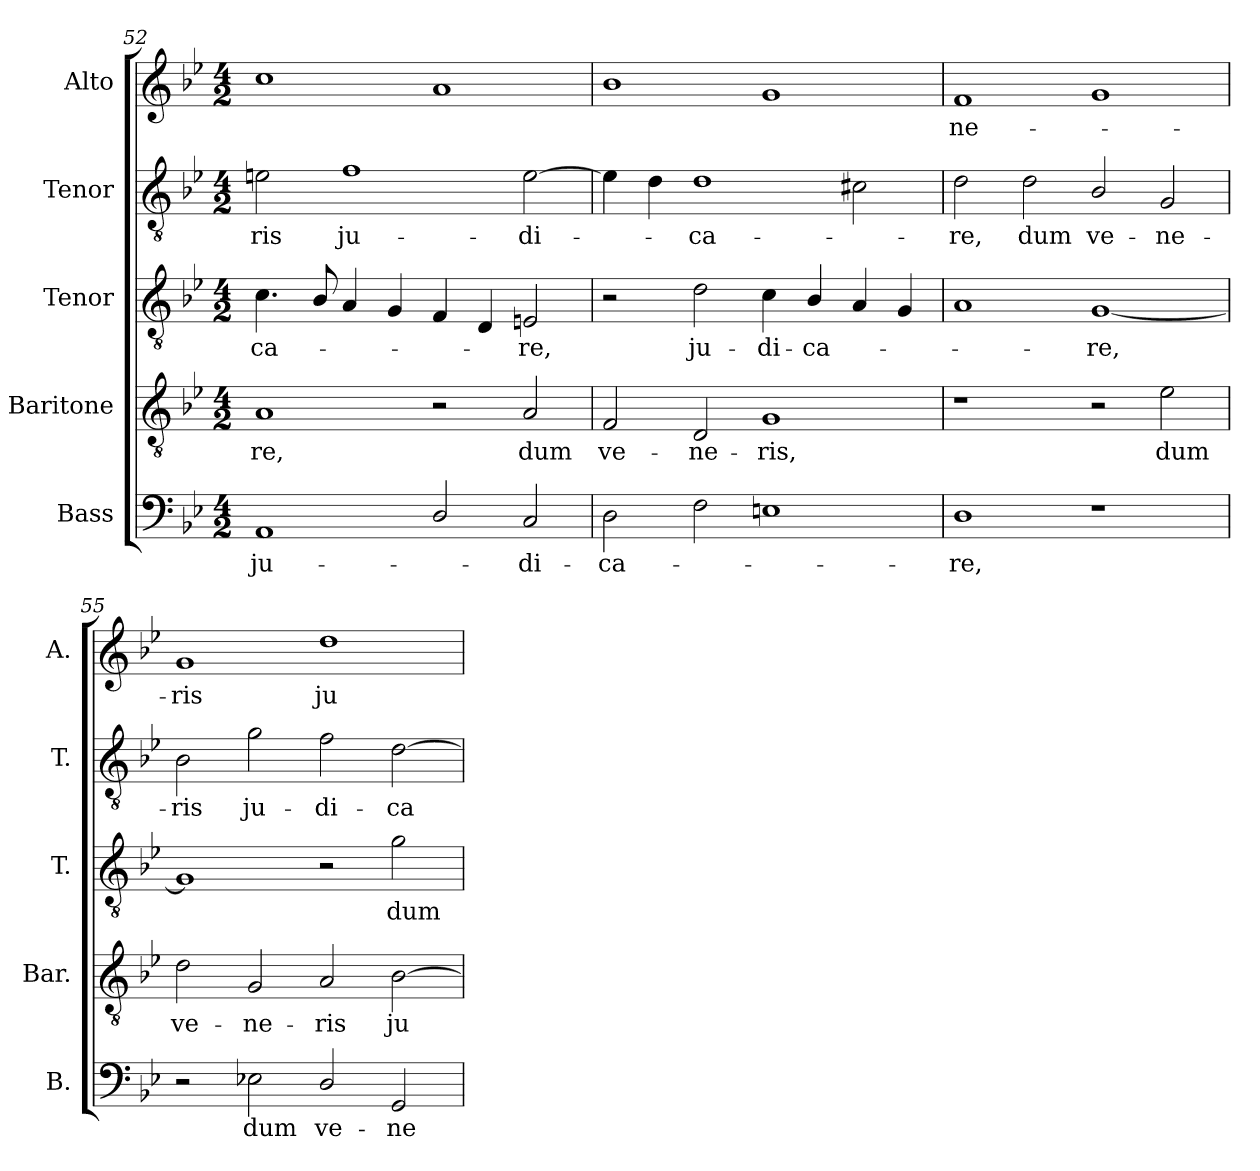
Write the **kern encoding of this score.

**kern	**text	**kern	**text	**kern	**text	**kern	**text	**kern	**text
*part5	*part5	*part4	*part4	*part3	*part3	*part2	*part2	*part1	*part1
*staff5	*staff5	*staff4	*staff4	*staff3	*staff3	*staff2	*staff2	*staff1	*staff1
*I"Bass	*	*I"Baritone	*	*I"Tenor	*	*I"Tenor	*	*I"Alto	*
*I'B.	*	*I'Bar.	*	*I'T.	*	*I'T.	*	*I'A.	*
*clefF4	*	*clefGv2	*	*clefGv2	*	*clefGv2	*	*clefG2	*
*	*	*ITrd7c12	*	*ITrd7c12	*	*ITrd7c12	*	*	*
*k[b-e-]	*	*k[b-e-]	*	*k[b-e-]	*	*k[b-e-]	*	*k[b-e-]	*
*B-:	*	*B-:	*	*B-:	*	*B-:	*	*B-:	*
*M4/2	*	*M4/2	*	*M4/2	*	*M4/2	*	*M4/2	*
=52	=52	=52	=52	=52	=52	=52	=52	=52	=52
!	!LO:LY:b:color=#000000	!	!	!	!	!	!	!	!
!	!	!	!LO:LY:b:color=#000000	!	!	!	!	!	!
!	!	!	!	!	!LO:LY:b:color=#000000	!	!	!	!
!	!	!	!	!	!	!	!LO:LY:b:color=#000000	!	!
1AAi	ju-	1AAi	-re,	4.Ci\	-ca-	2Eni\	-ris	1cci	.
.	.	.	.	8BB-i/	.	.	.	.	.
!	!	!	!	!	!	!	!LO:LY:b:color=#000000	!	!
.	.	.	.	4AAi/	.	1Fi	ju-	.	.
.	.	.	.	4GGi/	.	.	.	.	.
2Di/	.	2r	.	4FFi/	.	.	.	1ai	.
.	.	.	.	4DDi/	.	.	.	.	.
!	!LO:LY:b:color=#000000	!	!	!	!	!	!	!	!
!	!	!	!LO:LY:b:color=#000000	!	!	!	!	!	!
!	!	!	!	!	!LO:LY:b:color=#000000	!	!	!	!
!	!	!	!	!	!	!	!LO:LY:b:color=#000000	!	!
2Ci/	-di-	2AAi/	dum	2EEni/	-re,	[2Ei\	-di-	.	.
=53	=53	=53	=53	=53	=53	=53	=53	=53	=53
!	!LO:LY:b:color=#000000	!	!	!	!	!	!	!	!
!	!	!	!LO:LY:b:color=#000000	!	!	!	!	!	!
2Di\	-ca-	2FFi/	ve-	2r	.	4Ei\]	.	1b-i	.
.	.	.	.	.	.	4Di\	.	.	.
!	!	!	!LO:LY:b:color=#000000	!	!	!	!	!	!
!	!	!	!	!	!LO:LY:b:color=#000000	!	!	!	!
!	!	!	!	!	!	!	!LO:LY:b:color=#000000	!	!
2Fi\	.	2DDi/	-ne-	2Di\	ju-	1Di	-ca-	.	.
!	!	!	!LO:LY:b:color=#000000	!	!	!	!	!	!
!	!	!	!	!	!LO:LY:b:color=#000000	!	!	!	!
1Eni	.	1GGi	-ris,	4Ci\	-di-	.	.	1gi	.
!	!	!	!	!	!LO:LY:b:color=#000000	!	!	!	!
.	.	.	.	4BB-i/	-ca-	.	.	.	.
.	.	.	.	4AAi/	.	2C#Xi\	.	.	.
.	.	.	.	4GGi/	.	.	.	.	.
=54	=54	=54	=54	=54	=54	=54	=54	=54	=54
!	!LO:LY:b:color=#000000	!	!	!	!	!	!	!	!
!	!	!	!	!	!	!	!LO:LY:b:color=#000000	!	!
!	!	!	!	!	!	!	!	!	!LO:LY:b:color=#000000
1Di	-re,	1r	.	1AAi	.	2Di\	-re,	1fi	-ne-
!	!	!	!	!	!	!	!LO:LY:b:color=#000000	!	!
.	.	.	.	.	.	2Di\	dum	.	.
!	!	!	!	!	!LO:LY:b:color=#000000	!	!	!	!
!	!	!	!	!	!	!	!LO:LY:b:color=#000000	!	!
1r	.	2r	.	[1GGi	-re,	2BB-i/	ve-	1gi	.
!	!	!	!LO:LY:b:color=#000000	!	!	!	!	!	!
!	!	!	!	!	!	!	!LO:LY:b:color=#000000	!	!
.	.	2E-i\	dum	.	.	2GGi/	-ne-	.	.
!!LO:LB:g=z
=55	=55	=55	=55	=55	=55	=55	=55	=55	=55
!	!	!	!LO:LY:b:color=#000000	!	!	!	!	!	!
!	!	!	!	!	!	!	!LO:LY:b:color=#000000	!	!
!	!	!	!	!	!	!	!	!	!LO:LY:b:color=#000000
2r	.	2Di\	ve-	1GGi]	.	2BB-i\	-ris	1gi	-ris
!	!LO:LY:b:color=#000000	!	!	!	!	!	!	!	!
!	!	!	!LO:LY:b:color=#000000	!	!	!	!	!	!
!	!	!	!	!	!	!	!LO:LY:b:color=#000000	!	!
2E-Xi\	dum	2GGi/	-ne-	.	.	2Gi\	ju-	.	.
!	!LO:LY:b:color=#000000	!	!	!	!	!	!	!	!
!	!	!	!LO:LY:b:color=#000000	!	!	!	!	!	!
!	!	!	!	!	!	!	!LO:LY:b:color=#000000	!	!
!	!	!	!	!	!	!	!	!	!LO:LY:b:color=#000000
2Di/	ve-	2AAi/	-ris	2r	.	2Fi\	-di-	1ddi	ju-
!	!LO:LY:b:color=#000000	!	!	!	!	!	!	!	!
!	!	!	!LO:LY:b:color=#000000	!	!	!	!	!	!
!	!	!	!	!	!LO:LY:b:color=#000000	!	!	!	!
!	!	!	!	!	!	!	!LO:LY:b:color=#000000	!	!
2GGi/	-ne-	[2BB-i\	ju-	2Gi\	dum	[2Di\	-ca-	.	.
=	=	=	=	=	=	=	=	=	=
*-	*-	*-	*-	*-	*-	*-	*-	*-	*-
